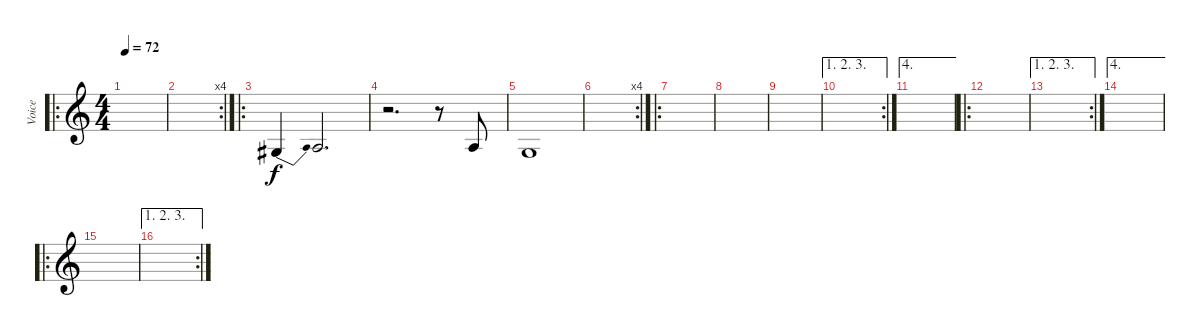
\track ("Voice" "Voice") {instrument baritonesax}
\staff {score}
\tuning (E4 B3 G3 D3 A2 E2) {hide}
\ro
\ts (4 4)
\tempo 72
\clef g2
\ks c
|
\rc 4
|
\ro
1.3{be (bend 0 0 60 2)}.4{dy f} 2.3.2{d} |
r.2{d} r.8 2.3.8 |
0.3.1 |
\rc 4
|
\ro
|
|
|
\ae (1 2 3)
\rc 2
|
\ae 4
|
\ro
|
\ae (1 2 3)
\rc 2
|
\ae 4
|
\ro
|
\ae (1 2 3)
\rc 2
